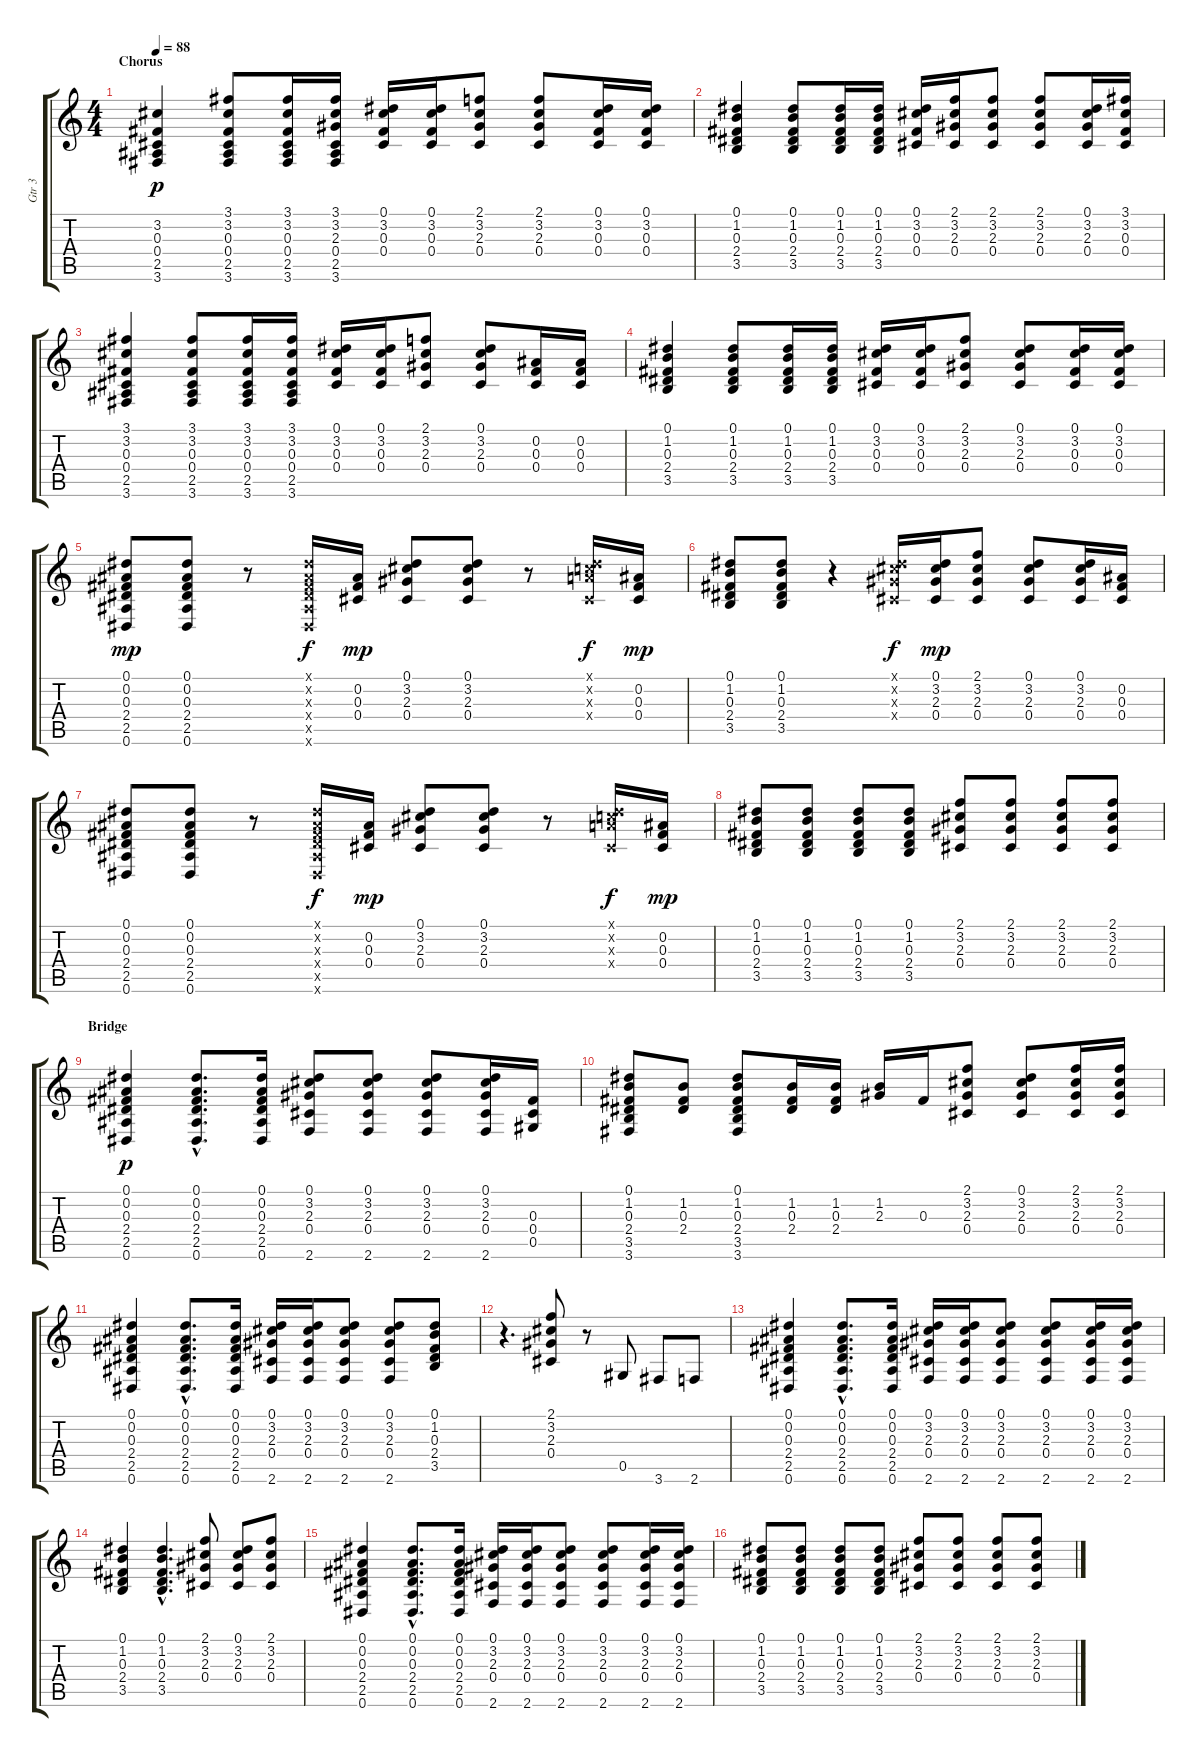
\track ("Gtr 3" "Gtr 3") {instrument overdrivenguitar}
\staff {score tabs}
\tuning (Eb4 Bb3 Gb3 Db3 Ab2 Eb2) {hide}
\ts (4 4)
\section ("" "Chorus")
\tempo 88
\clef g2
\ks c
(3.2 0.3 0.4 2.5 3.6).4{dy p} (3.1 3.2 0.3 0.4 2.5 3.6).8 (3.1 3.2 0.3 0.4 2.5 3.6).16 (3.1 3.2 2.3 0.4 2.5 3.6).16 (0.1 3.2 0.3 0.4).16 (0.1 3.2 0.3 0.4).16 (2.1 3.2 2.3 0.4).8 (2.1 3.2 2.3 0.4).8 (0.1 3.2 0.3 0.4).16 (0.1 3.2 0.3 0.4).16 |
(0.1 1.2 0.3 2.4 3.5).4 (0.1 1.2 0.3 2.4 3.5).8 (0.1 1.2 0.3 2.4 3.5).16 (0.1 1.2 0.3 2.4 3.5).16 (0.1 3.2 0.3 0.4).16 (2.1 3.2 2.3 0.4).16 (2.1 3.2 2.3 0.4).8 (2.1 3.2 2.3 0.4).8 (0.1 3.2 2.3 0.4).16 (3.1 3.2 0.3 0.4).16 |
(3.1 3.2 0.3 0.4 2.5 3.6).4 (3.1 3.2 0.3 0.4 2.5 3.6).8 (3.1 3.2 0.3 0.4 2.5 3.6).16 (3.1 3.2 0.3 0.4 2.5 3.6).16 (0.1 3.2 0.3 0.4).16 (0.1 3.2 0.3 0.4).16 (2.1 3.2 2.3 0.4).8 (0.1 3.2 2.3 0.4).8 (0.2 0.3 0.4).16 (0.2 0.3 0.4).16 |
(0.1 1.2 0.3 2.4 3.5).4 (0.1 1.2 0.3 2.4 3.5).8 (0.1 1.2 0.3 2.4 3.5).16 (0.1 1.2 0.3 2.4 3.5).16 (0.1 3.2 0.3 0.4).16 (0.1 3.2 0.3 0.4).16 (2.1 3.2 2.3 0.4).8 (0.1 3.2 2.3 0.4).8 (0.1 3.2 0.3 0.4).16 (0.1 3.2 0.3 0.4).16 |
(0.1 0.2 0.3 2.4 2.5 0.6).8{dy mp volume 13 instrument distortionguitar} (0.1 0.2 0.3 2.4 2.5 0.6).8 r.8 (0.1{x} 0.2{x} 0.3{x} 2.4{x} 2.5{x} 0.6{x}).16{dy f} (0.2 0.3 0.4).16{dy mp} (0.1 3.2 2.3 0.4).8 (0.1 3.2 2.3 0.4).8 r.8 (0.1{x} 2.2{x} 3.3{x} 0.4{x}).16{dy f} (0.2 0.3 0.4).16{dy mp} |
(0.1 1.2 0.3 2.4 3.5).8 (0.1 1.2 0.3 2.4 3.5).8 r.4 (0.1{x} 3.2{x} 2.3{x} 0.4{x}).16{dy f} (0.1 3.2 2.3 0.4).16{dy mp} (2.1 3.2 2.3 0.4).8 (0.1 3.2 2.3 0.4).8 (0.1 3.2 2.3 0.4).16 (0.2 0.3 0.4).16 |
(0.1 0.2 0.3 2.4 2.5 0.6).8 (0.1 0.2 0.3 2.4 2.5 0.6).8 r.8 (0.1{x} 0.2{x} 0.3{x} 2.4{x} 2.5{x} 0.6{x}).16{dy f} (0.2 0.3 0.4).16{dy mp} (0.1 3.2 2.3 0.4).8 (0.1 3.2 2.3 0.4).8 r.8 (0.1{x} 2.2{x} 3.3{x} 0.4{x}).16{dy f} (0.2 0.3 0.4).16{dy mp} |
(0.1 1.2 0.3 2.4 3.5).8 (0.1 1.2 0.3 2.4 3.5).8 (0.1 1.2 0.3 2.4 3.5).8 (0.1 1.2 0.3 2.4 3.5).8 (2.1 3.2 2.3 0.4).8 (2.1 3.2 2.3 0.4).8 (2.1 3.2 2.3 0.4).8 (2.1 3.2 2.3 0.4).8 |
\section ("" "Bridge")
(0.1 0.2 0.3 2.4 2.5 0.6).4{dy p} (0.1{hac} 0.2{hac} 0.3{hac} 2.4{hac} 2.5{hac} 0.6{hac}).8{d} (0.1 0.2 0.3 2.4 2.5 0.6).16 (0.1 3.2 2.3 0.4 2.6).8 (0.1 3.2 2.3 0.4 2.6).8 (0.1 3.2 2.3 0.4 2.6).8 (0.1 3.2 2.3 0.4 2.6).16 (0.3 0.4 0.5).16 |
(0.1 1.2 0.3 2.4 3.5 3.6).8 (1.2 0.3 2.4).8 (0.1 1.2 0.3 2.4 3.5 3.6).8 (1.2 0.3 2.4).16 (1.2 0.3 2.4).16 (1.2 2.3).16 0.3.16 (2.1 3.2 2.3 0.4).8 (0.1 3.2 2.3 0.4).8 (2.1 3.2 2.3 0.4).16 (2.1 3.2 2.3 0.4).16 |
(0.1 0.2 0.3 2.4 2.5 0.6).4 (0.1{hac} 0.2{hac} 0.3{hac} 2.4{hac} 2.5{hac} 0.6{hac}).8{d} (0.1 0.2 0.3 2.4 2.5 0.6).16 (0.1 3.2 2.3 0.4 2.6).16 (0.1 3.2 2.3 0.4 2.6).16 (0.1 3.2 2.3 0.4 2.6).8 (0.1 3.2 2.3 0.4 2.6).8 (0.1 1.2 0.3 2.4 3.5).8 |
r.4{d} (2.1 3.2 2.3 0.4).8 r.8 0.5.8 3.6.8 2.6.8 |
(0.1 0.2 0.3 2.4 2.5 0.6).4 (0.1{hac} 0.2{hac} 0.3{hac} 2.4{hac} 2.5{hac} 0.6{hac}).8{d} (0.1 0.2 0.3 2.4 2.5 0.6).16 (0.1 3.2 2.3 0.4 2.6).16 (0.1 3.2 2.3 0.4 2.6).16 (0.1 3.2 2.3 0.4 2.6).8 (0.1 3.2 2.3 0.4 2.6).8 (0.1 3.2 2.3 0.4 2.6).16 (0.1 3.2 2.3 0.4 2.6).16 |
(0.1 1.2 0.3 2.4 3.5).4 (0.1{hac} 1.2{hac} 0.3{hac} 2.4{hac} 3.5{hac}).4{d} (2.1 3.2 2.3 0.4).8 (0.1 3.2 2.3 0.4).8 (2.1 3.2 2.3 0.4).8 |
(0.1 0.2 0.3 2.4 2.5 0.6).4 (0.1{hac} 0.2{hac} 0.3{hac} 2.4{hac} 2.5{hac} 0.6{hac}).8{d} (0.1 0.2 0.3 2.4 2.5 0.6).16 (0.1 3.2 2.3 0.4 2.6).16 (0.1 3.2 2.3 0.4 2.6).16 (0.1 3.2 2.3 0.4 2.6).8 (0.1 3.2 2.3 0.4 2.6).8 (0.1 3.2 2.3 0.4 2.6).16 (0.1 3.2 2.3 0.4 2.6).16 |
(0.1 1.2 0.3 2.4 3.5).8 (0.1 1.2 0.3 2.4 3.5).8 (0.1 1.2 0.3 2.4 3.5).8 (0.1 1.2 0.3 2.4 3.5).8 (2.1 3.2 2.3 0.4).8 (2.1 3.2 2.3 0.4).8 (2.1 3.2 2.3 0.4).8 (2.1 3.2 2.3 0.4).8
